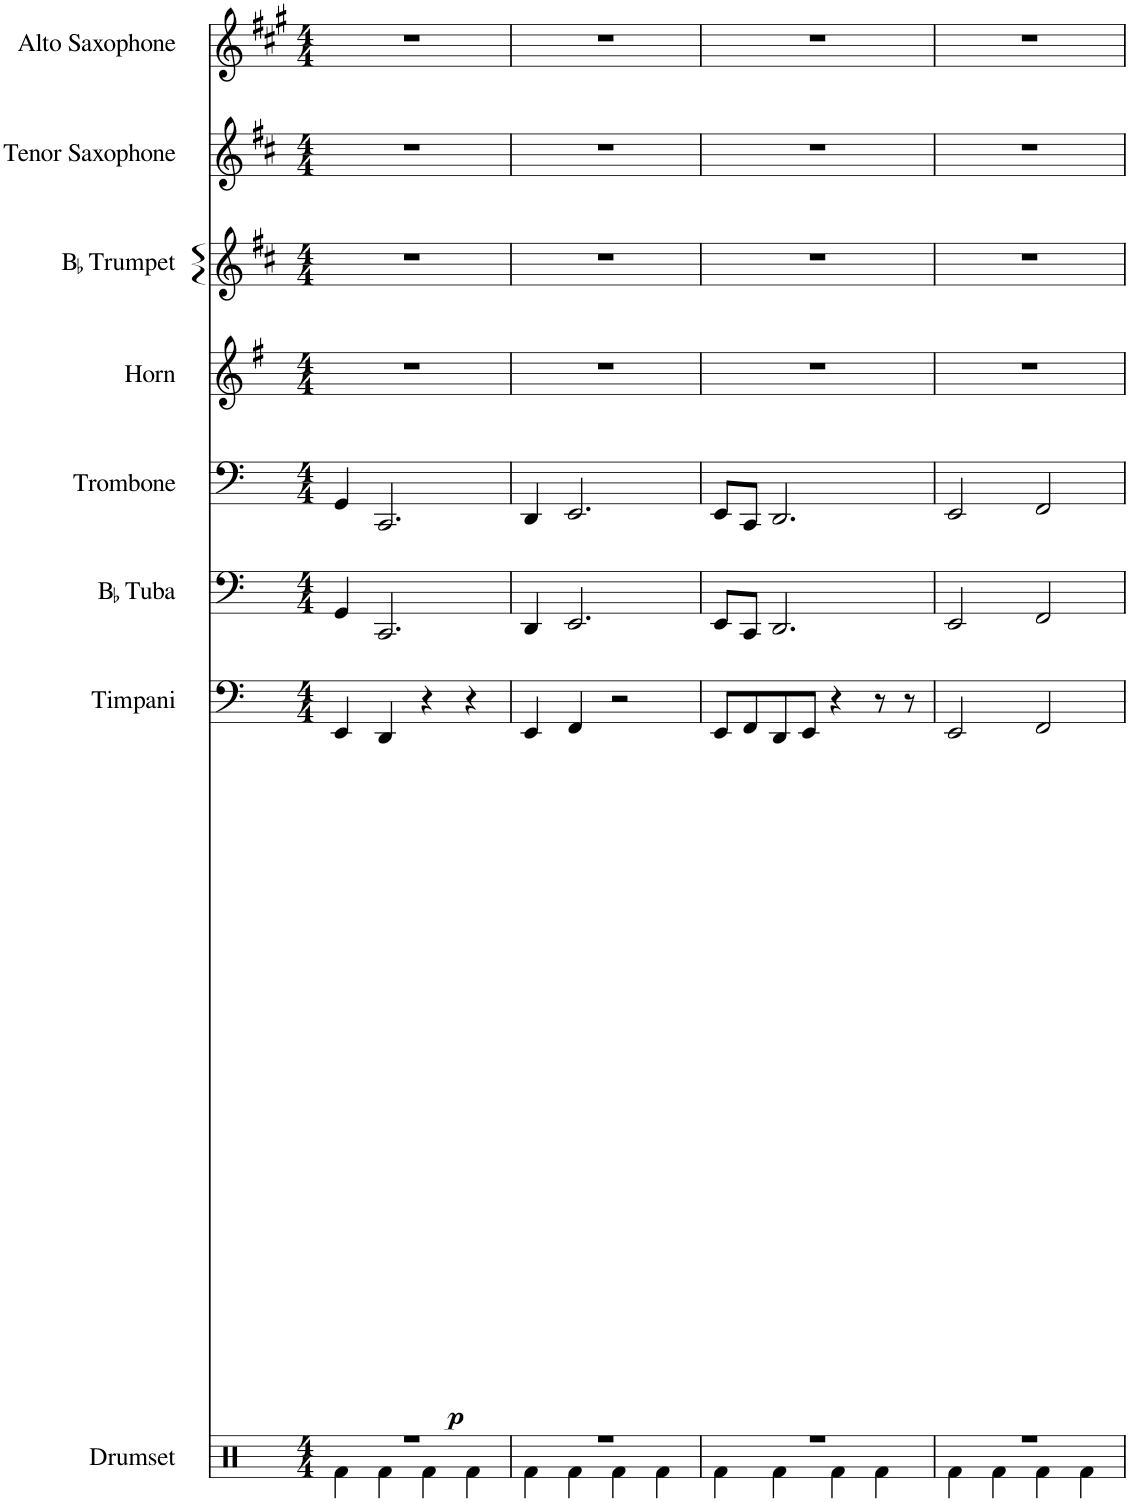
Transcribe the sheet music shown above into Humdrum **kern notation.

**kern	**kern	**dynam	**kern	**kern	**kern	**kern	**kern	**kern
*part8	*part7	*part7	*part6	*part5	*part4	*part3	*part2	*part1
*staff8	*staff7	*staff7	*staff6	*staff5	*staff4	*staff3	*staff2	*staff1
*I"Drumset	*I"Timpani	*	*I"BaccidentalFlat Tuba	*I"Trombone	*I"Horn	*I"BaccidentalFlat Trumpet	*I"Tenor Saxophone	*I"Alto Saxophone
*I'Drs.	*I'Timp.	*	*I'BaccidentalFlat Tu.	*I'Trb.	*I'Hn.	*I'BaccidentalFlat Tpt.	*I'T. Sax.	*I'A. Sax.
*clefX	*clefF4	*	*clefF4	*clefF4	*clefG2	*clefG2	*clefG2	*clefG2
*	*	*	*	*	*Trd4c7	*Trd1c2	*Trd8c14	*Trd5c9
*k[]	*k[]	*	*k[]	*k[]	*k[f#]	*k[f#c#]	*k[f#c#]	*k[f#c#g#]
*M4/4	*M4/4	*	*M4/4	*M4/4	*M4/4	*M4/4	*M4/4	*M4/4
=1	=1	=1	=1	=1	=1	=1	=1	=1
*^	*	*	*	*	*	*	*	*
!	!	!	!LO:DY:b	!	!	!	!	!	!
1r	4Rf\	4EE/	p	4GG/	4GG/	1r	1r	1r	1r
.	4Rf\	4DD/	.	2.CC/	2.CC/	.	.	.	.
.	4Rf\	4r	.	.	.	.	.	.	.
.	4Rf\	4r	.	.	.	.	.	.	.
=2	=2	=2	=2	=2	=2	=2	=2	=2	=2
1r	4Rf\	4EE/	.	4DD/	4DD/	1r	1r	1r	1r
.	4Rf\	4FF/	.	2.EE/	2.EE/	.	.	.	.
.	4Rf\	2r	.	.	.	.	.	.	.
.	4Rf\	.	.	.	.	.	.	.	.
=3	=3	=3	=3	=3	=3	=3	=3	=3	=3
1r	4Rf\	8EE/L	.	8EE/L	8EE/L	1r	1r	1r	1r
.	.	8FF/	.	8CC/J	8CC/J	.	.	.	.
.	4Rf\	8DD/	.	2.DD/	2.DD/	.	.	.	.
.	.	8EE/J	.	.	.	.	.	.	.
.	4Rf\	4r	.	.	.	.	.	.	.
.	4Rf\	8r	.	.	.	.	.	.	.
.	.	8r	.	.	.	.	.	.	.
=4	=4	=4	=4	=4	=4	=4	=4	=4	=4
1r	4Rf\	2EE/	.	2EE/	2EE/	1r	1r	1r	1r
.	4Rf\	.	.	.	.	.	.	.	.
.	4Rf\	2FF/	.	2FF/	2FF/	.	.	.	.
.	4Rf\	.	.	.	.	.	.	.	.
*v	*v	*	*	*	*	*	*	*	*
=	=	=	=	=	=	=	=	=
*-	*-	*-	*-	*-	*-	*-	*-	*-
